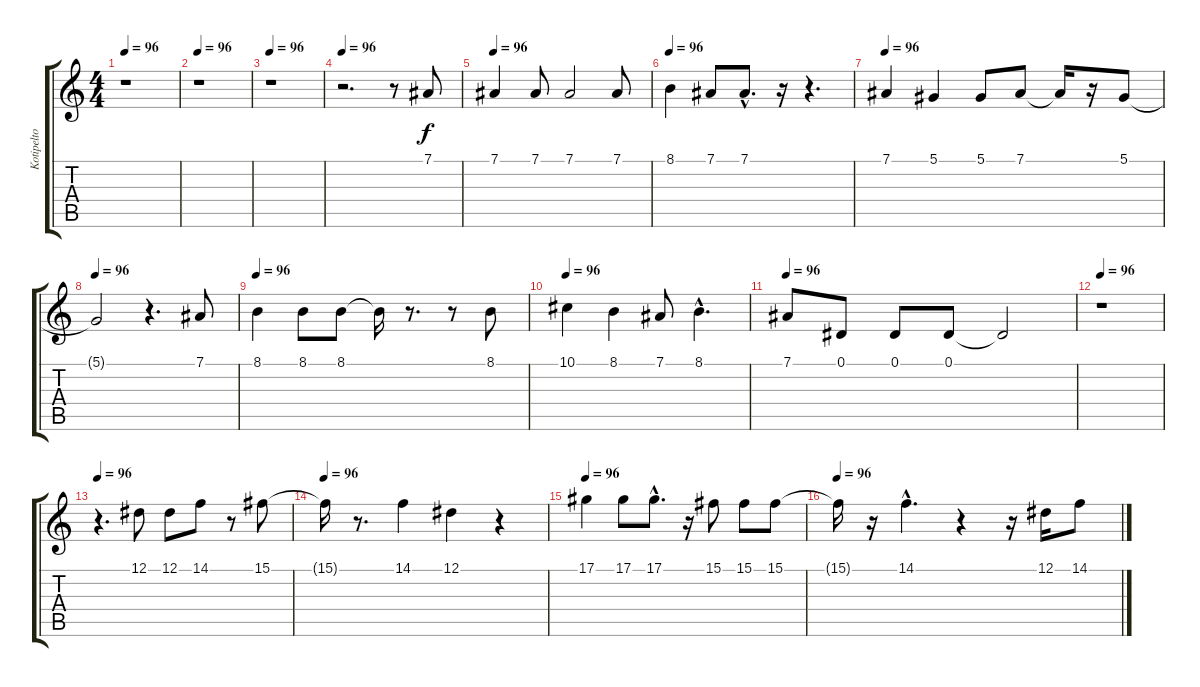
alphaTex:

\track ("Kotipelto" "Kotipelto") {instrument flute}
\staff {score tabs}
\tuning (Eb4 Bb3 Gb3 Db3 Ab2 Eb2) {hide}
\ts (4 4)
\tempo 96
\clef g2
\ks c
r.1{dy f} |
\tempo 96
r.1 |
\tempo 96
r.1 |
\tempo 96
r.2{d} r.8 7.1.8{volume 14} |
\tempo 96
7.1.4 7.1.8 7.1.2 7.1.8 |
\tempo 96
8.1.4 7.1.8 7.1{hac}.8{d} r.16 r.4{d} |
\tempo 96
7.1.4 5.1.4 5.1.8 7.1.8 7.1{t}.16 r.16 5.1.8 |
\tempo 96
5.1{t}.2 r.4{d} 7.1.8 |
\tempo 96
8.1.4 8.1.8 8.1.8 8.1{t}.16 r.8{d} r.8 8.1.8 |
\tempo 96
10.1.4 8.1.4 7.1.8 8.1{hac}.4{d} |
\tempo 96
7.1.8 0.1.8 0.1.8 0.1.8 0.1{t}.2 |
\tempo 96
r.1 |
\tempo 96
r.4{d} 12.1.8 12.1.8 14.1.8 r.8 15.1.8 |
\tempo 96
15.1{t}.16 r.8{d} 14.1.4 12.1.4 r.4 |
\tempo 96
17.1.4 17.1.8 17.1{hac}.8{d} r.16 15.1.8 15.1.8 15.1.8 |
\tempo 96
15.1{t}.16 r.16 14.1{hac}.4{d} r.4 r.16 12.1.16 14.1.8
